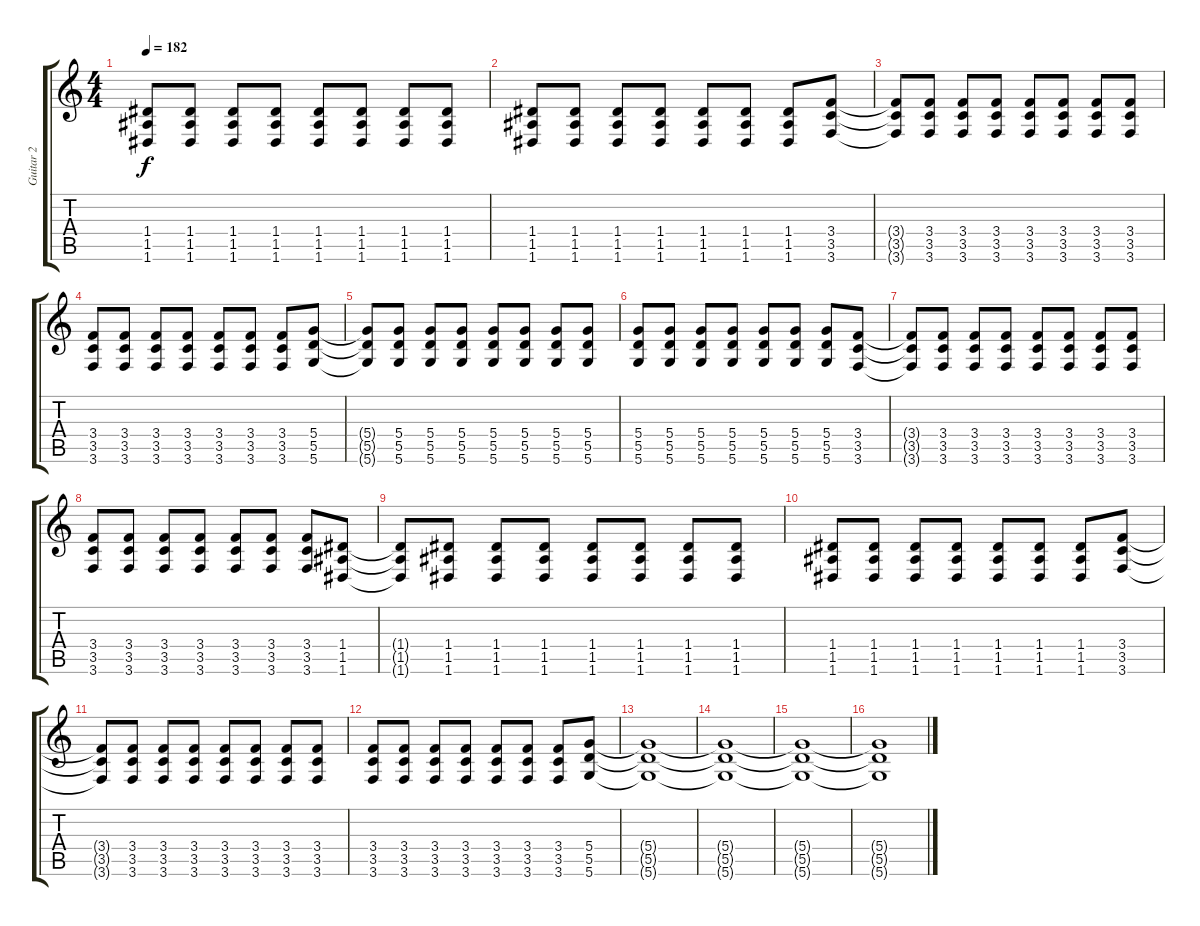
\track ("Guitar 2" "Guitar 2") {instrument distortionguitar}
\staff {score tabs}
\tuning (E4 B3 G3 D3 A2 D2) {hide}
\ts (4 4)
\tempo 182
\clef g2
\ks c
(1.4 1.5 1.6).8{dy f} (1.4 1.5 1.6).8 (1.4 1.5 1.6).8 (1.4 1.5 1.6).8 (1.4 1.5 1.6).8 (1.4 1.5 1.6).8 (1.4 1.5 1.6).8 (1.4 1.5 1.6).8 |
(1.4 1.5 1.6).8 (1.4 1.5 1.6).8 (1.4 1.5 1.6).8 (1.4 1.5 1.6).8 (1.4 1.5 1.6).8 (1.4 1.5 1.6).8 (1.4 1.5 1.6).8 (3.4 3.5 3.6).8 |
(3.4{t} 3.5{t} 3.6{t}).8 (3.4 3.5 3.6).8 (3.4 3.5 3.6).8 (3.4 3.5 3.6).8 (3.4 3.5 3.6).8 (3.4 3.5 3.6).8 (3.4 3.5 3.6).8 (3.4 3.5 3.6).8 |
(3.4 3.5 3.6).8 (3.4 3.5 3.6).8 (3.4 3.5 3.6).8 (3.4 3.5 3.6).8 (3.4 3.5 3.6).8 (3.4 3.5 3.6).8 (3.4 3.5 3.6).8 (5.4 5.5 5.6).8 |
(5.4{t} 5.5{t} 5.6{t}).8 (5.4 5.5 5.6).8 (5.4 5.5 5.6).8 (5.4 5.5 5.6).8 (5.4 5.5 5.6).8 (5.4 5.5 5.6).8 (5.4 5.5 5.6).8 (5.4 5.5 5.6).8 |
(5.4 5.5 5.6).8 (5.4 5.5 5.6).8 (5.4 5.5 5.6).8 (5.4 5.5 5.6).8 (5.4 5.5 5.6).8 (5.4 5.5 5.6).8 (5.4 5.5 5.6).8 (3.4 3.5 3.6).8 |
(3.4{t} 3.5{t} 3.6{t}).8 (3.4 3.5 3.6).8 (3.4 3.5 3.6).8 (3.4 3.5 3.6).8 (3.4 3.5 3.6).8 (3.4 3.5 3.6).8 (3.4 3.5 3.6).8 (3.4 3.5 3.6).8 |
(3.4 3.5 3.6).8 (3.4 3.5 3.6).8 (3.4 3.5 3.6).8 (3.4 3.5 3.6).8 (3.4 3.5 3.6).8 (3.4 3.5 3.6).8 (3.4 3.5 3.6).8 (1.4 1.5 1.6).8 |
(1.4{t} 1.5{t} 1.6{t}).8 (1.4 1.5 1.6).8 (1.4 1.5 1.6).8 (1.4 1.5 1.6).8 (1.4 1.5 1.6).8 (1.4 1.5 1.6).8 (1.4 1.5 1.6).8 (1.4 1.5 1.6).8 |
(1.4 1.5 1.6).8 (1.4 1.5 1.6).8 (1.4 1.5 1.6).8 (1.4 1.5 1.6).8 (1.4 1.5 1.6).8 (1.4 1.5 1.6).8 (1.4 1.5 1.6).8 (3.4 3.5 3.6).8 |
(3.4{t} 3.5{t} 3.6{t}).8 (3.4 3.5 3.6).8 (3.4 3.5 3.6).8 (3.4 3.5 3.6).8 (3.4 3.5 3.6).8 (3.4 3.5 3.6).8 (3.4 3.5 3.6).8 (3.4 3.5 3.6).8 |
(3.4 3.5 3.6).8 (3.4 3.5 3.6).8 (3.4 3.5 3.6).8 (3.4 3.5 3.6).8 (3.4 3.5 3.6).8 (3.4 3.5 3.6).8 (3.4 3.5 3.6).8 (5.4 5.5 5.6).8 |
(5.4{t} 5.5{t} 5.6{t}).1 |
(5.4{t} 5.5{t} 5.6{t}).1 |
(5.4{t} 5.5{t} 5.6{t}).1 |
(5.4{t} 5.5{t} 5.6{t}).1{volume 8}
